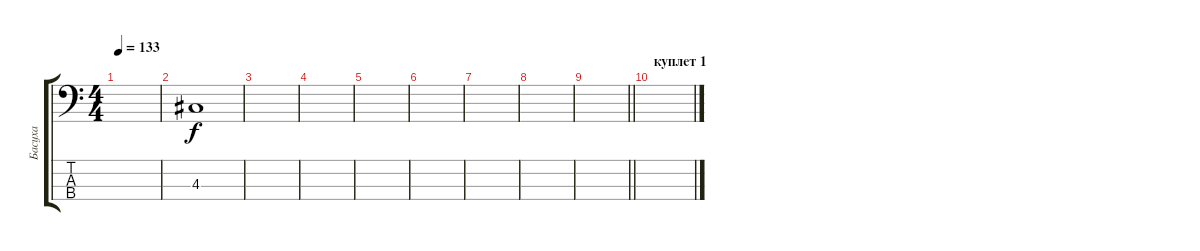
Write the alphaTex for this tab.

\track ("Басуха" "Басуха") {instrument electricbassfinger}
\staff {score tabs}
\tuning (G2 D2 A1 E1) {hide}
\ts (4 4)
\tempo 133
\clef f4
\ks c
|
4.3.1 |
|
|
|
|
|
|
\barLineRight lightlight
|
\section ("" "куплет 1")
